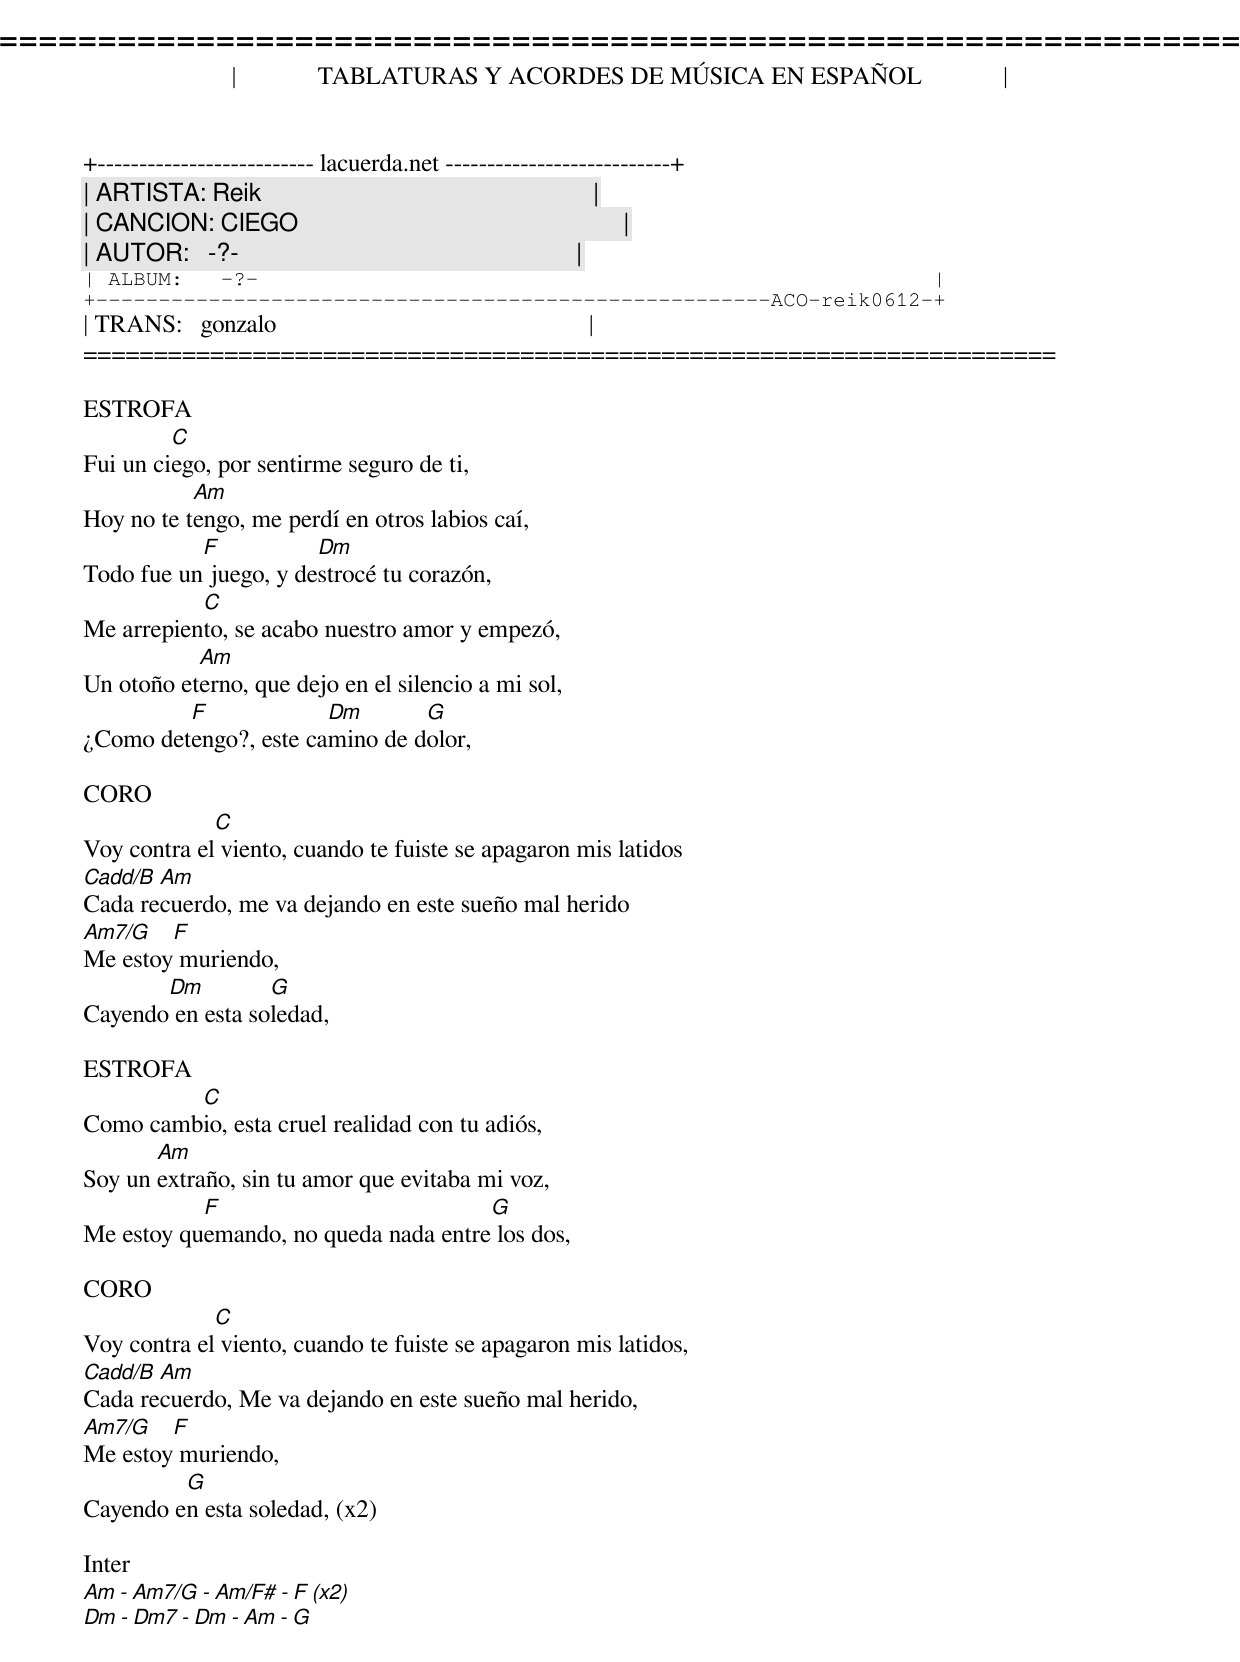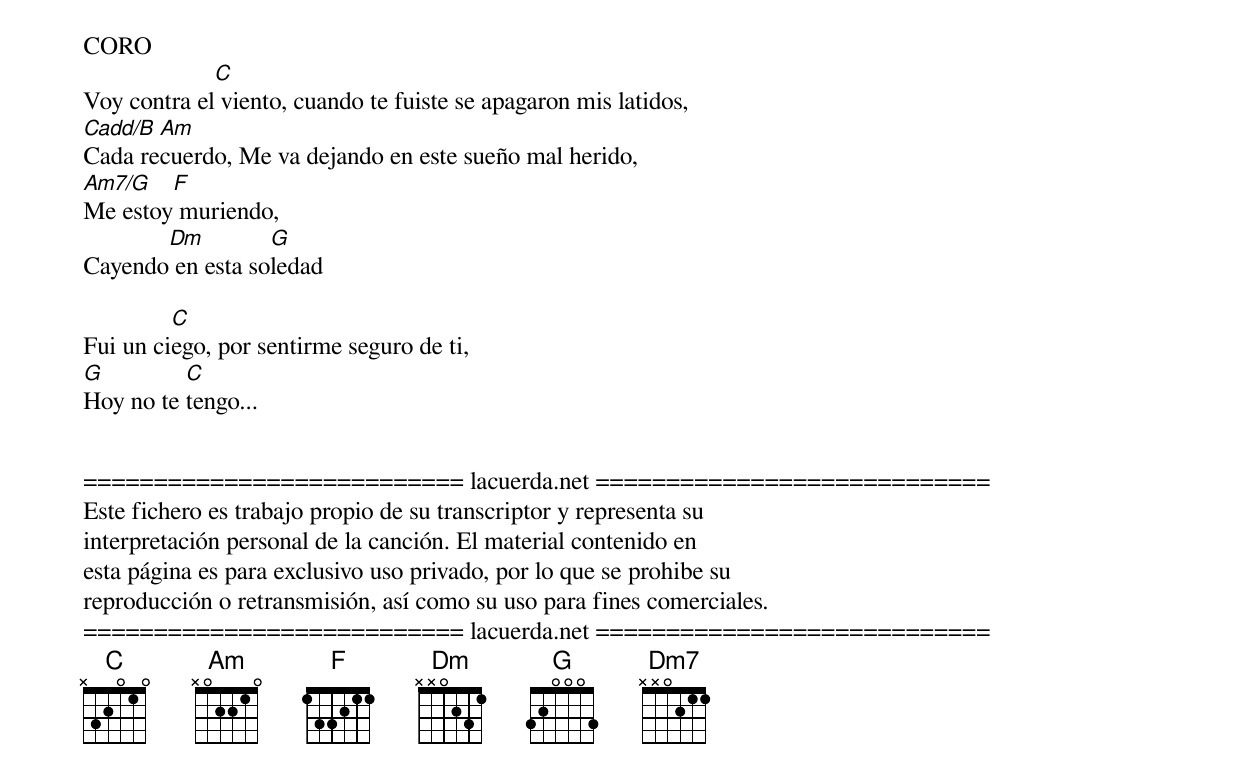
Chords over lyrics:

=====================================================================
|             TABLATURAS Y ACORDES DE MÚSICA EN ESPAÑOL             |
+-------------------------- lacuerda.net ---------------------------+
| ARTISTA: Reik                                                     |
| CANCION: CIEGO                                                    |
| AUTOR:   -?-                                                      |
| ALBUM:   -?-                                                      |
+------------------------------------------------------ACO-reik0612-+
| TRANS:   gonzalo                                                  |
=====================================================================

ESTROFA
         C
Fui un ciego, por sentirme seguro de ti,
           Am
Hoy no te tengo, me perdí en otros labios caí,
           F           Dm
Todo fue un juego, y destrocé tu corazón,
           C
Me arrepiento, se acabo nuestro amor y empezó,
           Am
Un otoño eterno, que dejo en el silencio a mi sol,
         F             Dm       G
¿Como detengo?, este camino de dolor,

CORO
             C
Voy contra el viento, cuando te fuiste se apagaron mis latidos
Cadd/B Am
Cada recuerdo, me va dejando en este sueño mal herido
Am7/G   F
Me estoy muriendo,
       Dm         G
Cayendo en esta soledad,

ESTROFA
         C
Como cambio, esta cruel realidad con tu adiós,
       Am
Soy un extraño, sin tu amor que evitaba mi voz,
           F                          G
Me estoy quemando, no queda nada entre los dos,

CORO
             C
Voy contra el viento, cuando te fuiste se apagaron mis latidos,
Cadd/B Am
Cada recuerdo, Me va dejando en este sueño mal herido,
Am7/G   F
Me estoy muriendo,
         G
Cayendo en esta soledad, (x2)

Inter
Am - Am7/G - Am/F# - F (x2)
Dm - Dm7 - Dm - Am - G

CORO
             C
Voy contra el viento, cuando te fuiste se apagaron mis latidos,
Cadd/B Am
Cada recuerdo, Me va dejando en este sueño mal herido,
Am7/G   F
Me estoy muriendo,
       Dm         G
Cayendo en esta soledad

         C
Fui un ciego, por sentirme seguro de ti,
G         C
Hoy no te tengo...


=========================== lacuerda.net ============================
Este fichero es trabajo propio de su transcriptor y representa su
interpretación personal de la canción. El material contenido en
esta página es para exclusivo uso privado, por lo que se prohibe su
reproducción o retransmisión, así como su uso para fines comerciales.
=========================== lacuerda.net ============================
